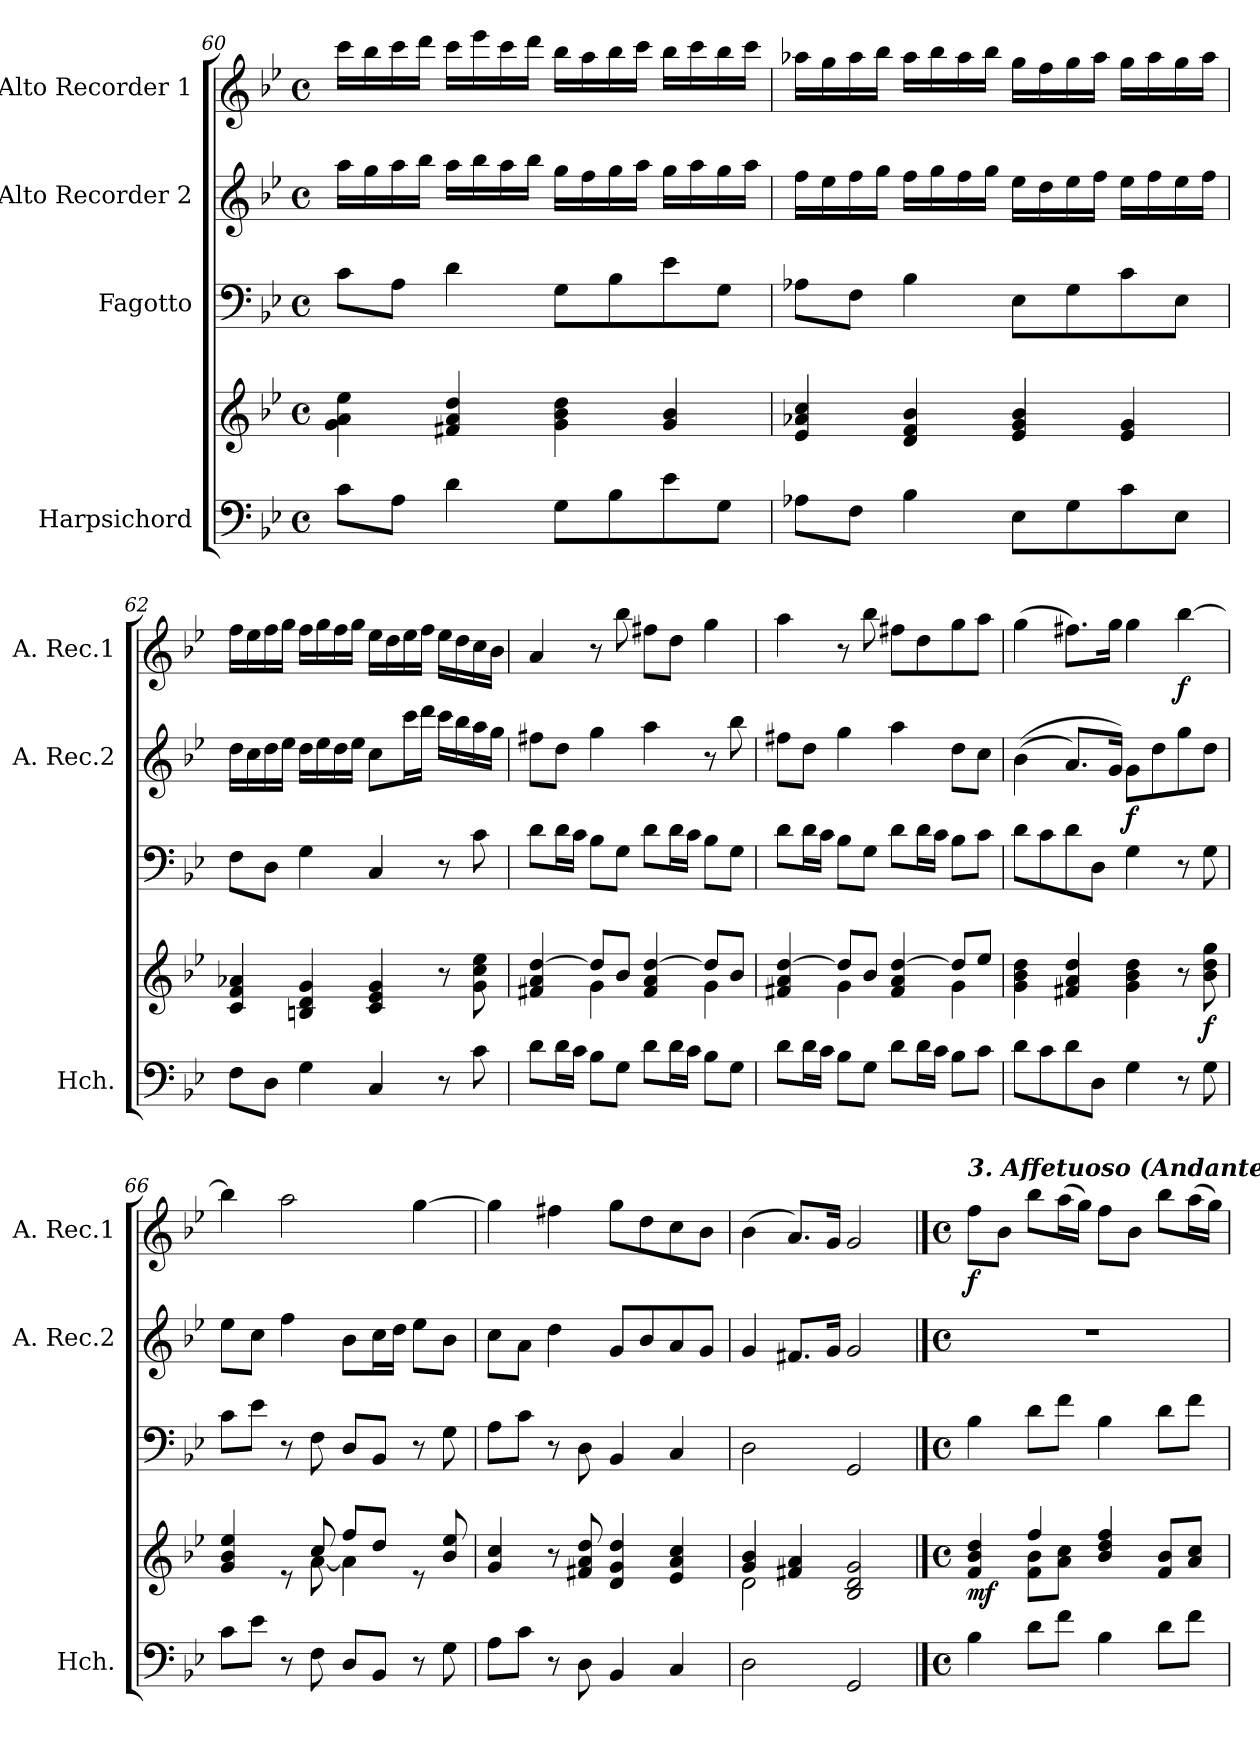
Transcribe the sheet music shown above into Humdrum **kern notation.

**kern	**kern	**dynam	**kern	**kern	**dynam	**kern	**dynam
*part4	*part4	*part4	*part3	*part2	*part2	*part1	*part1
*staff5	*staff4	*staff4/5	*staff3	*staff2	*staff2	*staff1	*staff1
*I"Harpsichord	*	*	*I"Fagotto	*I"Alto  Recorder 2	*	*I"Alto Recorder 1	*
*I'Hch.	*	*	*	*I'A. Rec.2	*	*I'A. Rec.1	*
!!LO:PB:g=z
*clefF4	*clefG2	*	*clefF4	*clefG2	*	*clefG2	*
*k[b-e-]	*k[b-e-]	*	*k[b-e-]	*k[b-e-]	*	*k[b-e-]	*
*M4/4	*M4/4	*	*M4/4	*M4/4	*	*M4/4	*
*met(c)	*met(c)	*	*met(c)	*met(c)	*	*met(c)	*
=60	=60	=60	=60	=60	=60	=60	=60
8c\L	4g\ 4a\ 4ee-\	.	8c\L	16aa\LL	.	16ccc\LL	.
.	.	.	.	16gg\	.	16bb-\	.
8A\J	.	.	8A\J	16aa\	.	16ccc\	.
.	.	.	.	16bb-\JJ	.	16ddd\JJ	.
4d\	4f#X/ 4a/ 4dd/	.	4d\	16aa\LL	.	16ccc\LL	.
.	.	.	.	16bb-\	.	16eee-\	.
.	.	.	.	16aa\	.	16ccc\	.
.	.	.	.	16bb-\JJ	.	16ddd\JJ	.
8G\L	4g\ 4b-\ 4dd\	.	8G\L	16gg\LL	.	16bb-\LL	.
.	.	.	.	16ff\	.	16aa\	.
8B-\	.	.	8B-\	16gg\	.	16bb-\	.
.	.	.	.	16aa\JJ	.	16ccc\JJ	.
8e-\	4g/ 4b-/	.	8e-\	16gg\LL	.	16bb-\LL	.
.	.	.	.	16aa\	.	16ccc\	.
8G\J	.	.	8G\J	16gg\	.	16bb-\	.
.	.	.	.	16aa\JJ	.	16ccc\JJ	.
=61	=61	=61	=61	=61	=61	=61	=61
8A-X\L	4e-/ 4a-X/ 4cc/	.	8A-X\L	16ff\LL	.	16aa-X\LL	.
.	.	.	.	16ee-\	.	16gg\	.
8F\J	.	.	8F\J	16ff\	.	16aa-\	.
.	.	.	.	16gg\JJ	.	16bb-\JJ	.
4B-\	4d/ 4f/ 4b-/	.	4B-\	16ff\LL	.	16aa-\LL	.
.	.	.	.	16gg\	.	16bb-\	.
.	.	.	.	16ff\	.	16aa-\	.
.	.	.	.	16gg\JJ	.	16bb-\JJ	.
8E-\L	4e-/ 4g/ 4b-/	.	8E-\L	16ee-\LL	.	16gg\LL	.
.	.	.	.	16dd\	.	16ff\	.
8G\	.	.	8G\	16ee-\	.	16gg\	.
.	.	.	.	16ff\JJ	.	16aa-\JJ	.
8c\	4e-/ 4g/	.	8c\	16ee-\LL	.	16gg\LL	.
.	.	.	.	16ff\	.	16aa-\	.
8E-\J	.	.	8E-\J	16ee-\	.	16gg\	.
.	.	.	.	16ff\JJ	.	16aa-\JJ	.
=62	=62	=62	=62	=62	=62	=62	=62
8F\L	4c/ 4f/ 4a-X/	.	8F\L	16dd\LL	.	16ff\LL	.
.	.	.	.	16cc\	.	16ee-\	.
8D\J	.	.	8D\J	16dd\	.	16ff\	.
.	.	.	.	16ee-\JJ	.	16gg\JJ	.
4G\	4Bn/ 4d/ 4g/	.	4G\	16dd\LL	.	16ff\LL	.
.	.	.	.	16ee-\	.	16gg\	.
.	.	.	.	16dd\	.	16ff\	.
.	.	.	.	16ee-\JJ	.	16gg\JJ	.
4C/	4c/ 4e-/ 4g/	.	4C/	8cc\L	.	16ee-\LL	.
.	.	.	.	.	.	16dd\	.
.	.	.	.	16ccc\L	.	16ee-\	.
.	.	.	.	16ddd\JJ	.	16ff\JJ	.
8r	8r	.	8r	16ccc\LL	.	16ee-\LL	.
.	.	.	.	16bb-\	.	16dd\	.
8c\	8g\ 8cc\ 8ee-\	.	8c\	16aa\	.	16cc\	.
.	.	.	.	16gg\JJ	.	16b-\JJ	.
!!LO:LB:g=z
=63	=63	=63	=63	=63	=63	=63	=63
*	*^	*	*	*	*	*	*
8d\L	4f#X/ 4a/ [4dd/	4ryy	.	8d\L	8ff#X\L	.	4a/	.
16d\L	.	.	.	16d\L	8dd\J	.	.	.
16c\JJ	.	.	.	16c\JJ	.	.	.	.
8B-\L	8dd/L]	4g\	.	8B-\L	4gg\	.	8r	.
8G\J	8b-/J	.	.	8G\J	.	.	8bb-\	.
8d\L	4f#/ 4a/ [4dd/	4ryy	.	8d\L	4aa\	.	8ff#X\L	.
16d\L	.	.	.	16d\L	.	.	8dd\J	.
16c\JJ	.	.	.	16c\JJ	.	.	.	.
8B-\L	8dd/L]	4g\	.	8B-\L	8r	.	4gg\	.
8G\J	8b-/J	.	.	8G\J	8bb-\	.	.	.
=64	=64	=64	=64	=64	=64	=64	=64	=64
8d\L	4f#X/ 4a/ [4dd/	4ryy	.	8d\L	8ff#X\L	.	4aa\	.
16d\L	.	.	.	16d\L	8dd\J	.	.	.
16c\JJ	.	.	.	16c\JJ	.	.	.	.
8B-\L	8dd/L]	4g\	.	8B-\L	4gg\	.	8r	.
8G\J	8b-/J	.	.	8G\J	.	.	8bb-\	.
8d\L	4f#/ 4a/ [4dd/	4ryy	.	8d\L	4aa\	.	8ff#X\L	.
16d\L	.	.	.	16d\L	.	.	8dd\	.
16c\JJ	.	.	.	16c\JJ	.	.	.	.
8B-\L	8dd/L]	4g\	.	8B-\L	8dd\L	.	8gg\	.
8c\J	8ee-/J	.	.	8c\J	8cc\J	.	8aa\J	.
*	*v	*v	*	*	*	*	*	*
=65	=65	=65	=65	=65	=65	=65	=65
8d\L	4g\ 4b-\ 4dd\	.	8d\L	((4b-\	.	(4gg\	.
8c\	.	.	8c\	.	.	.	.
8d\	4f#X/ 4a/ 4dd/	.	8d\	8.a/L)	.	8.ff#X\L)	.
8D\J	.	.	8D\J	.	.	.	.
.	.	.	.	16g/Jk)	.	16gg\Jk	.
!	!	!	!	!	!LO:DY:b	!	!
4G\	4g\ 4b-\ 4dd\	.	4G\	8g\L	f	4gg\	.
.	.	.	.	8dd\	.	.	.
!	!	!	!	!	!	!	!LO:DY:b
8r	8r	.	8r	8gg\	.	[4bb-\	f
!	!	!LO:DY:b	!	!	!	!	!
8G\	8b-\ 8dd\ 8gg\	f	8G\	8dd\J	.	.	.
=66	=66	=66	=66	=66	=66	=66	=66
*	*^	*	*	*	*	*	*
8c\L	4g/ 4b-/ 4ee-/	4.ryy	.	8c\L	8ee-\L	.	4bb-\]	.
8e-\J	.	.	.	8e-\J	8cc\J	.	.	.
8r	8re	.	.	8r	4ff\	.	2aa\	.
8F\	8cc/	[8a\	.	8F\	.	.	.	.
8D/L	8ff/L	4a\]	.	8D/L	8b-\L	.	.	.
8BB-/J	8dd/J	.	.	8BB-/J	16cc\L	.	.	.
.	.	.	.	.	16dd\JJ	.	.	.
8r	8re	4ryy	.	8r	8ee-\L	.	[4gg\	.
8G\	8b-/ 8ee-/	.	.	8G\	8b-\J	.	.	.
*	*v	*v	*	*	*	*	*	*
=67	=67	=67	=67	=67	=67	=67	=67
8A\L	4g/ 4cc/	.	8A\L	8cc\L	.	4gg\]	.
8c\J	.	.	8c\J	8a\J	.	.	.
8r	8r	.	8r	4dd\	.	4ff#X\	.
8D\	8f#X/ 8a/ 8dd/	.	8D\	.	.	.	.
4BB-/	4d/ 4g/ 4dd/	.	4BB-/	8g/L	.	8gg\L	.
.	.	.	.	8b-/	.	8dd\	.
4C/	4e-/ 4a/ 4cc/	.	4C/	8a/	.	8cc\	.
.	.	.	.	8g/J	.	8b-\J	.
=68	=68	=68	=68	=68	=68	=68	=68
*	*^	*	*	*	*	*	*
2D\	4g/ 4b-/	2d\	.	2D\	4g/	.	(4b-\	.
.	4f#X/ 4a/	.	.	.	8.f#X/L	.	8.a/L)	.
.	.	.	.	.	16g/Jk	.	16g/Jk	.
2GG/	2B-/ 2d/ 2g/	2ryy	.	2GG/	2g/	.	2g/	.
!!LO:LB:g=z
==69	==69	==69	==69	==69	==69	==69	==69	==69
*M4/4	*M4/4	*	*	*M4/4	*M4/4	*	*M4/4	*
*met(c)	*met(c)	*	*	*met(c)	*met(c)	*	*met(c)	*
*	*	*	*	*	*	*	*MM60	*
!	!	!	!	!	!	!	!LO:TX:a:Bi:t=3. Affetuoso (Andante)	!
!	!	!	!LO:DY:b	!	!	!	!	!LO:DY:b
4B-\	4f/ 4b-/ 4dd/	4ryy	mf	4B-\	1r	.	8ff\L	f
.	.	.	.	.	.	.	8b-\J	.
8d\L	4ff/	8f\ 8b-\L	.	8d\L	.	.	8bb-\L	.
8f\J	.	8a\ 8cc\J	.	8f\J	.	.	(16aa\L	.
.	.	.	.	.	.	.	16gg\JJ)	.
4B-\	4b-/ 4dd/ 4ff/	2ryy	.	4B-\	.	.	8ff\L	.
.	.	.	.	.	.	.	8b-\J	.
8d\L	8f/ 8b-/L	.	.	8d\L	.	.	8bb-\L	.
8f\J	8a/ 8cc/J	.	.	8f\J	.	.	(16aa\L	.
.	.	.	.	.	.	.	16gg\JJ)	.
*	*v	*v	*	*	*	*	*	*
=	=	=	=	=	=	=	=
*-	*-	*-	*-	*-	*-	*-	*-
